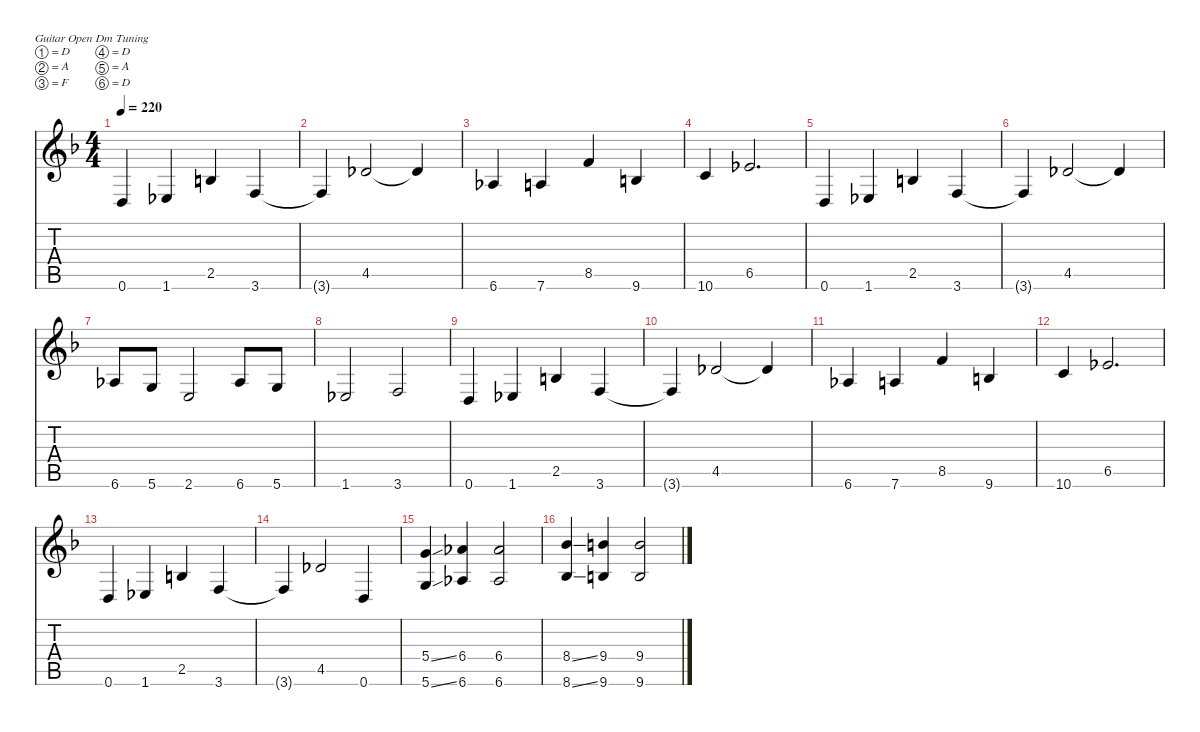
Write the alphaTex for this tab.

\hideDynamics
\bracketExtendMode nobrackets
\singleTrackTrackNamePolicy hidden
\multiTrackTrackNamePolicy hidden
\firstSystemTrackNameMode fullname
\firstSystemTrackNameOrientation horizontal
\otherSystemsTrackNameOrientation horizontal
\track ("Guitar 1" "E-Gt") {defaultSystemsLayout 16 mute instrument distortionguitar}
\staff {score tabs}
\tuning (D4 A3 F3 D3 A2 D2)
\ts (4 4)
\tempo 220
\clef g2
\ks dminor
0.6{acc forcenatural}.4{dy f beam Up} 1.6{acc b}.4{beam Up} 2.5{acc forcenatural}.4{beam Up} 3.6{acc forcenatural}.4{beam Up} |
3.6{t acc forcenatural}.4{beam Up} 4.5{acc b}.2{beam Up} 4.5{t acc b}.4{beam Up} |
6.6{acc b}.4{beam Up} 7.6{acc forcenatural}.4{beam Up} 8.5{acc forcenatural}.4{beam Up} 9.6{acc forcenatural}.4{beam Up} |
10.6{acc forcenatural}.4{beam Up} 6.5{acc b}.2{d beam Up} |
0.6{acc forcenatural}.4{beam Up} 1.6{acc b}.4{beam Up} 2.5{acc forcenatural}.4{beam Up} 3.6{acc forcenatural}.4{beam Up} |
3.6{t acc forcenatural}.4{beam Up} 4.5{acc b}.2{beam Up} 4.5{t acc b}.4{beam Up} |
6.6{acc b}.8{beam Up} 5.6{acc forcenatural}.8{beam Up} 2.6{acc forcenatural}.2{beam Up} 6.6{acc b}.8{beam Up} 5.6{acc forcenatural}.8{beam Up} |
1.6{acc b}.2{beam Up} 3.6{acc forcenatural}.2{beam Up} |
0.6{acc forcenatural}.4{beam Up} 1.6{acc b}.4{beam Up} 2.5{acc forcenatural}.4{beam Up} 3.6{acc forcenatural}.4{beam Up} |
3.6{t acc forcenatural}.4{beam Up} 4.5{acc b}.2{beam Up} 4.5{t acc b}.4{beam Up} |
6.6{acc b}.4{beam Up} 7.6{acc forcenatural}.4{beam Up} 8.5{acc forcenatural}.4{beam Up} 9.6{acc forcenatural}.4{beam Up} |
10.6{acc forcenatural}.4{beam Up} 6.5{acc b}.2{d beam Up} |
0.6{acc forcenatural}.4{beam Up} 1.6{acc b}.4{beam Up} 2.5{acc forcenatural}.4{beam Up} 3.6{acc forcenatural}.4{beam Up} |
3.6{t acc forcenatural}.4{beam Up} 4.5{acc b}.2{beam Up} 0.6{acc forcenatural}.4{beam Up} |
(5.4{ss acc forcenatural} 5.6{ss acc forcenatural}).4{beam Up} (6.4{acc b} 6.6{acc b}).4{beam Up} (6.4{acc b} 6.6{acc b}).2{beam Up} |
(8.4{ss acc b} 8.6{ss acc b}).4{beam Up} (9.4{acc forcenatural} 9.6{acc forcenatural}).4{beam Up} (9.4{acc forcenatural} 9.6{acc forcenatural}).2{beam Up}
